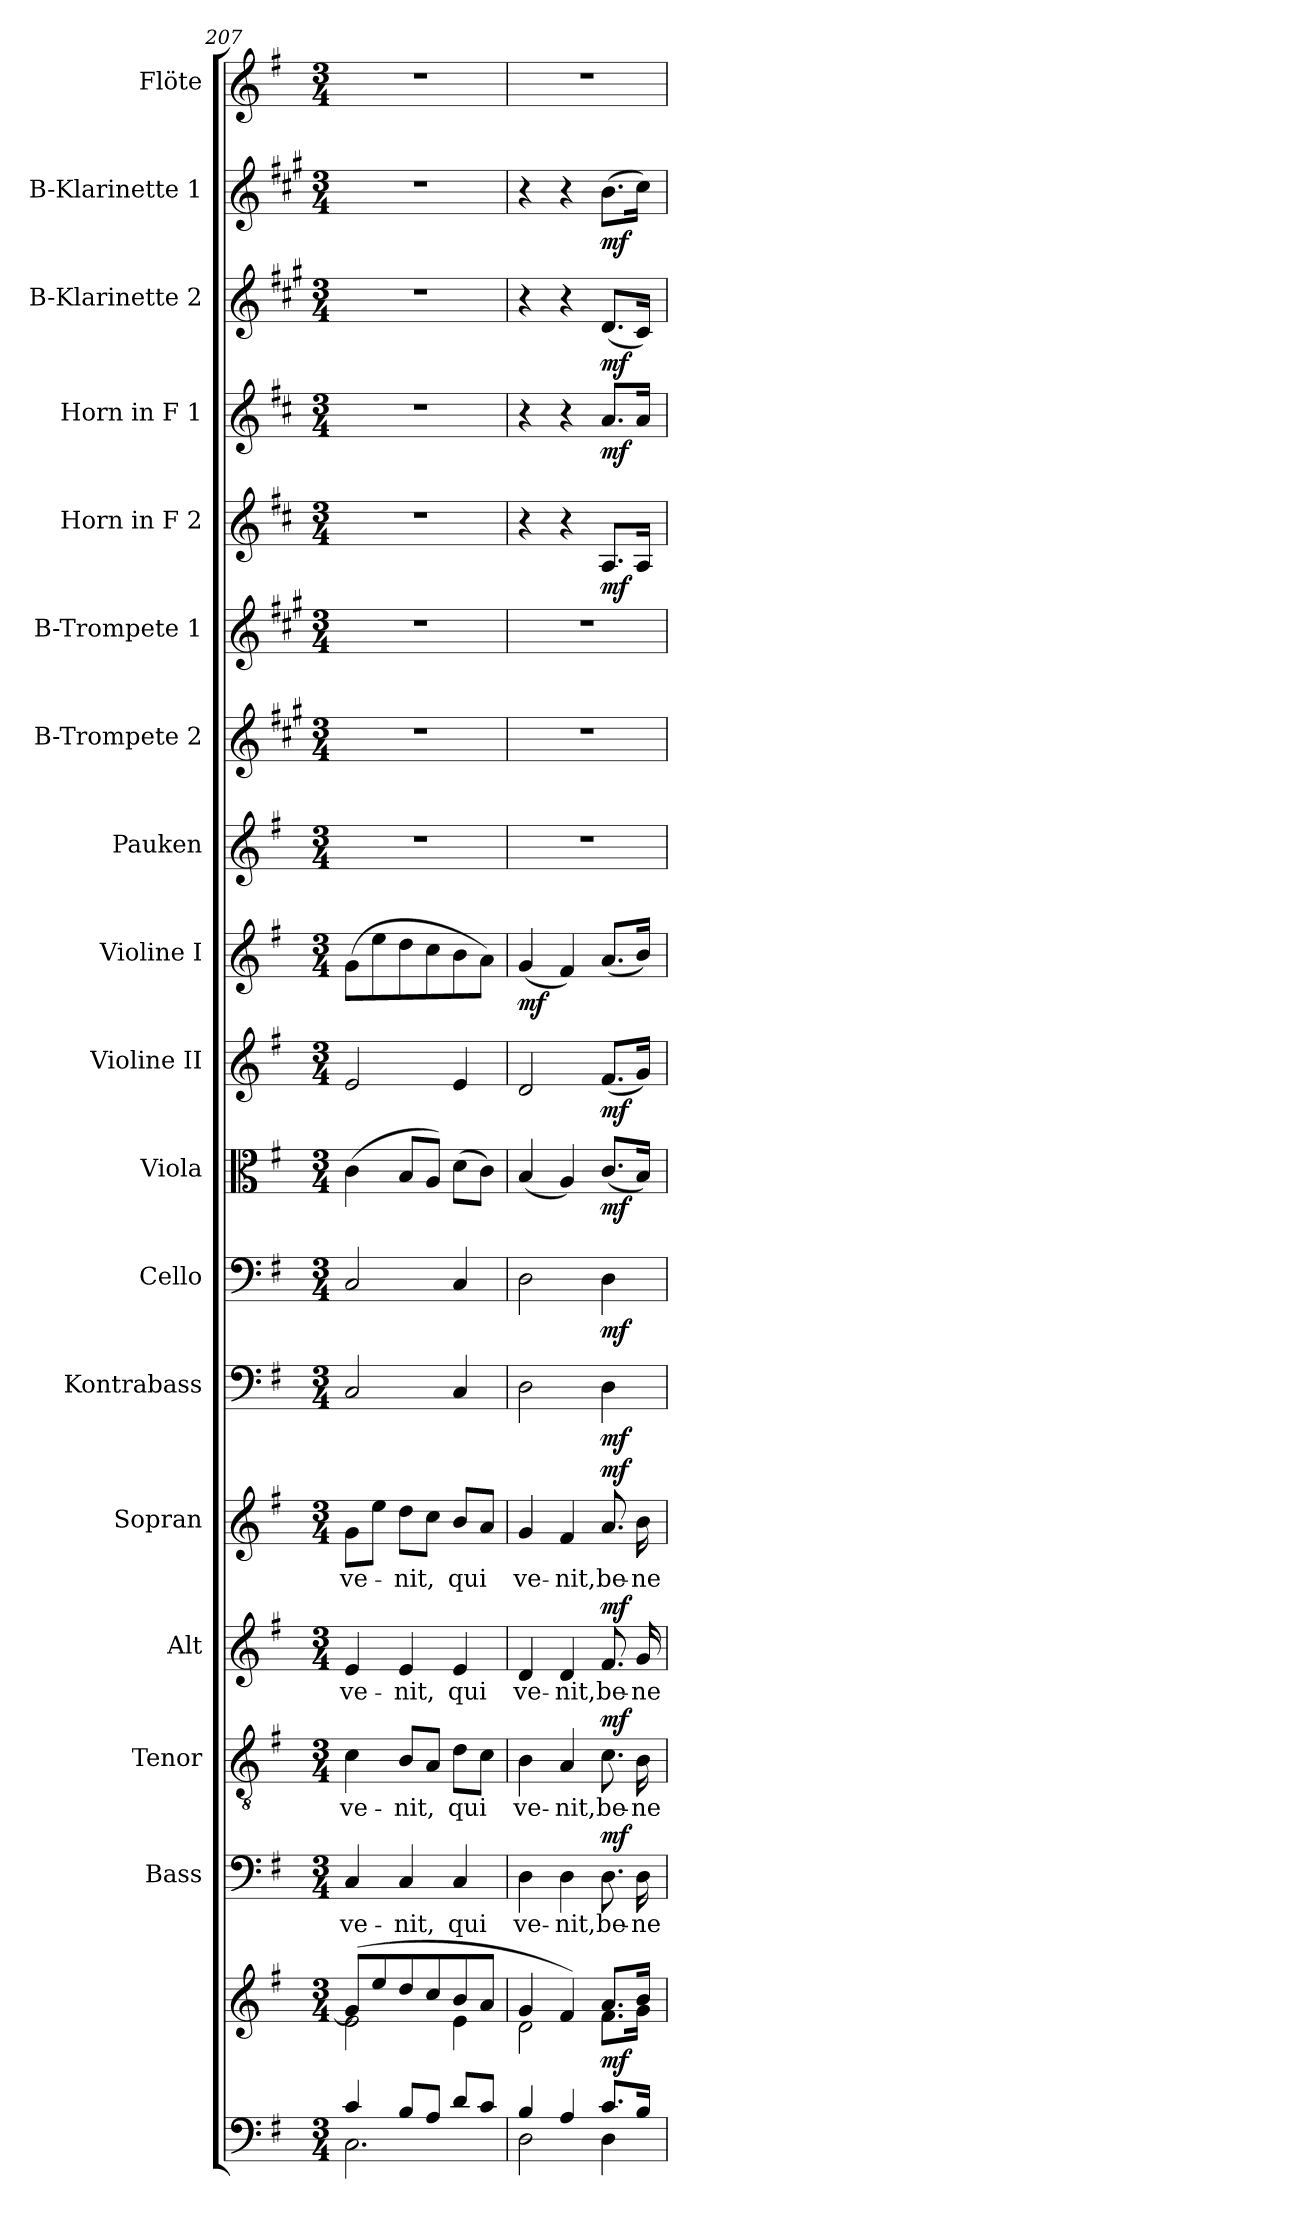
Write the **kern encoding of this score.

**kern	**kern	**dynam	**kern	**text	**dynam	**kern	**text	**dynam	**kern	**text	**dynam	**kern	**text	**dynam	**kern	**dynam	**kern	**dynam	**kern	**dynam	**kern	**dynam	**kern	**dynam	**kern	**kern	**kern	**kern	**dynam	**kern	**dynam	**kern	**dynam	**kern	**dynam	**kern
*part18	*part18	*part18	*part17	*part17	*part17	*part16	*part16	*part16	*part15	*part15	*part15	*part14	*part14	*part14	*part13	*part13	*part12	*part12	*part11	*part11	*part10	*part10	*part9	*part9	*part8	*part7	*part6	*part5	*part5	*part4	*part4	*part3	*part3	*part2	*part2	*part1
*staff19	*staff18	*staff18/19	*staff17	*staff17	*staff17	*staff16	*staff16	*staff16	*staff15	*staff15	*staff15	*staff14	*staff14	*staff14	*staff13	*staff13	*staff12	*staff12	*staff11	*staff11	*staff10	*staff10	*staff9	*staff9	*staff8	*staff7	*staff6	*staff5	*staff5	*staff4	*staff4	*staff3	*staff3	*staff2	*staff2	*staff1
*	*	*	*I"Bass	*	*	*I"Tenor	*	*	*I"Alt	*	*	*I"Sopran	*	*	*I"Kontrabass	*	*I"Cello	*	*I"Viola	*	*I"Violine II	*	*I"Violine I	*	*I"Pauken	*I"B-Trompete 2	*I"B-Trompete 1	*I"Horn in F 2	*	*I"Horn in F 1	*	*I"B-Klarinette 2	*	*I"B-Klarinette 1	*	*I"Flöte
*	*	*	*I'B.	*	*	*I'T.	*	*	*I'A.	*	*	*I'S.	*	*	*I'Kb.	*	*	*	*I'Vla.	*	*I'Vl. II	*	*I'Vl. I	*	*I'Pk.	*I'Trp. 2	*I'Trp. 1	*	*	*	*	*I'Kl. 2	*	*I'Kl. 1	*	*I'Fl.
*clefF4	*clefG2	*	*clefF4	*	*	*clefGv2	*	*	*clefG2	*	*	*clefG2	*	*	*clefF4	*	*clefF4	*	*clefC3	*	*clefG2	*	*clefG2	*	*clefG2	*clefG2	*clefG2	*clefG2	*	*clefG2	*	*clefG2	*	*clefG2	*	*clefG2
*	*	*	*	*	*	*	*	*	*	*	*	*	*	*	*ITrd7c12	*	*	*	*	*	*	*	*	*	*	*ITrd1c2	*ITrd1c2	*ITrd4c7	*	*ITrd4c7	*	*ITrd1c2	*	*ITrd1c2	*	*
*k[f#]	*k[f#]	*	*k[f#]	*	*	*k[f#]	*	*	*k[f#]	*	*	*k[f#]	*	*	*k[f#]	*	*k[f#]	*	*k[f#]	*	*k[f#]	*	*k[f#]	*	*k[f#]	*k[f#]	*k[f#]	*k[f#]	*	*k[f#]	*	*k[f#]	*	*k[f#]	*	*k[f#]
*G:	*G:	*	*G:	*	*	*G:	*	*	*G:	*	*	*G:	*	*	*G:	*	*G:	*	*G:	*	*G:	*	*G:	*	*G:	*G:	*G:	*G:	*	*G:	*	*G:	*	*G:	*	*G:
*M3/4	*M3/4	*	*M3/4	*	*	*M3/4	*	*	*M3/4	*	*	*M3/4	*	*	*M3/4	*	*M3/4	*	*M3/4	*	*M3/4	*	*M3/4	*	*M3/4	*M3/4	*M3/4	*M3/4	*	*M3/4	*	*M3/4	*	*M3/4	*	*M3/4
=207	=207	=207	=207	=207	=207	=207	=207	=207	=207	=207	=207	=207	=207	=207	=207	=207	=207	=207	=207	=207	=207	=207	=207	=207	=207	=207	=207	=207	=207	=207	=207	=207	=207	=207	=207	=207
*^	*^	*	*	*	*	*	*	*	*	*	*	*	*	*	*	*	*	*	*	*	*	*	*	*	*	*	*	*	*	*	*	*	*	*	*	*
!	!	!	!	!	!	!LO:LY:b	!	!	!LO:LY:b	!	!	!LO:LY:b	!	!	!LO:LY:b	!	!	!	!	!	!	!	!	!	!	!	!	!	!	!	!	!	!	!	!	!	!	!
4c/	2.C\	(>8g/L]	2e\	.	4C/	ve-	.	4c\	ve-	.	4e/	ve-	.	8g\L	ve-	.	2CC/	.	2C/	.	(>4c\	.	2e/	.	(>8g\L	.	2.r	2.r	2.r	2.r	.	2.r	.	2.r	.	2.r	.	2.r
.	.	8ee/	.	.	.	.	.	.	.	.	.	.	.	8ee\J	.	.	.	.	.	.	.	.	.	.	8ee\	.	.	.	.	.	.	.	.	.	.	.	.	.
!	!	!	!	!	!	!LO:LY:b	!	!	!LO:LY:b	!	!	!LO:LY:b	!	!	!LO:LY:b	!	!	!	!	!	!	!	!	!	!	!	!	!	!	!	!	!	!	!	!	!	!	!
8B/L	.	8dd/	.	.	4C/	-nit,	.	8B/L	-nit,	.	4e/	-nit,	.	8dd\L	-nit,	.	.	.	.	.	8B/L	.	.	.	8dd\	.	.	.	.	.	.	.	.	.	.	.	.	.
8A/J	.	8cc/	.	.	.	.	.	8A/J	.	.	.	.	.	8cc\J	.	.	.	.	.	.	8A/J)	.	.	.	8cc\	.	.	.	.	.	.	.	.	.	.	.	.	.
!	!	!	!	!	!	!LO:LY:b	!	!	!LO:LY:b	!	!	!LO:LY:b	!	!	!LO:LY:b	!	!	!	!	!	!	!	!	!	!	!	!	!	!	!	!	!	!	!	!	!	!	!
8d/L	.	8b/	4e\	.	4C/	qui	.	8d\L	qui	.	4e/	qui	.	8b/L	qui	.	4CC/	.	4C/	.	(>8d\L	.	4e/	.	8b\	.	.	.	.	.	.	.	.	.	.	.	.	.
8c/J	.	8a/J	.	.	.	.	.	8c\J	.	.	.	.	.	8a/J	.	.	.	.	.	.	8c\J)	.	.	.	8a\J)	.	.	.	.	.	.	.	.	.	.	.	.	.
=208	=208	=208	=208	=208	=208	=208	=208	=208	=208	=208	=208	=208	=208	=208	=208	=208	=208	=208	=208	=208	=208	=208	=208	=208	=208	=208	=208	=208	=208	=208	=208	=208	=208	=208	=208	=208	=208	=208
!	!	!	!	!	!	!LO:LY:b	!	!	!LO:LY:b	!	!	!LO:LY:b	!	!	!LO:LY:b	!	!	!	!	!	!	!	!	!	!	!LO:DY:b	!	!	!	!	!	!	!	!	!	!	!	!
4B/	2D\	4g/	2d\	.	4D\	ve-	.	4B\	ve-	.	4d/	ve-	.	4g/	ve-	.	2DD\	.	2D\	.	(<4B/	.	2d/	.	(<4g/	mf	2.r	2.r	2.r	4r	.	4r	.	4r	.	4r	.	2.r
!	!	!	!	!	!	!LO:LY:b	!	!	!LO:LY:b	!	!	!LO:LY:b	!	!	!LO:LY:b	!	!	!	!	!	!	!	!	!	!	!	!	!	!	!	!	!	!	!	!	!	!	!
4A/	.	4f#/)	.	.	4D\	-nit,	.	4A/	-nit,	.	4d/	-nit,	.	4f#/	-nit,	.	.	.	.	.	4A/)	.	.	.	4f#/)	.	.	.	.	4r	.	4r	.	4r	.	4r	.	.
!	!	!	!	!LO:DY:b	!	!LO:LY:b	!LO:DY:a	!	!LO:LY:b	!LO:DY:a	!	!LO:LY:b	!LO:DY:a	!	!LO:LY:b	!LO:DY:a	!	!LO:DY:b	!	!LO:DY:b	!	!LO:DY:b	!	!LO:DY:b	!	!	!	!	!	!	!LO:DY:b	!	!LO:DY:b	!	!LO:DY:b	!	!LO:DY:b	!
8.c/L	4D\	8.a/L	8.f#\L	mf	8.D\	be-	mf	8.c\	be-	mf	8.f#/	be-	mf	8.a/	be-	mf	4DD\	mf	4D\	mf	(<8.c/L	mf	(<8.f#/L	mf	(<8.a/L	.	.	.	.	8.D/L	mf	8.d/L	mf	(<8.c/L	mf	(>8.a\L	mf	.
!	!	!	!	!	!	!LO:LY:b	!	!	!LO:LY:b	!	!	!LO:LY:b	!	!	!LO:LY:b	!	!	!	!	!	!	!	!	!	!	!	!	!	!	!	!	!	!	!	!	!	!	!
16B/Jk	.	16b/Jk	16g\Jk	.	16D\	-ne-	.	16B\	-ne-	.	16g/	-ne-	.	16b\	-ne-	.	.	.	.	.	16B/Jk)	.	16g/Jk)	.	16b/Jk)	.	.	.	.	16D/Jk	.	16d/Jk	.	16B/Jk)	.	16b\Jk)	.	.
*v	*v	*	*	*	*	*	*	*	*	*	*	*	*	*	*	*	*	*	*	*	*	*	*	*	*	*	*	*	*	*	*	*	*	*	*	*	*	*
*	*v	*v	*	*	*	*	*	*	*	*	*	*	*	*	*	*	*	*	*	*	*	*	*	*	*	*	*	*	*	*	*	*	*	*	*	*	*
=	=	=	=	=	=	=	=	=	=	=	=	=	=	=	=	=	=	=	=	=	=	=	=	=	=	=	=	=	=	=	=	=	=	=	=	=
*-	*-	*-	*-	*-	*-	*-	*-	*-	*-	*-	*-	*-	*-	*-	*-	*-	*-	*-	*-	*-	*-	*-	*-	*-	*-	*-	*-	*-	*-	*-	*-	*-	*-	*-	*-	*-
